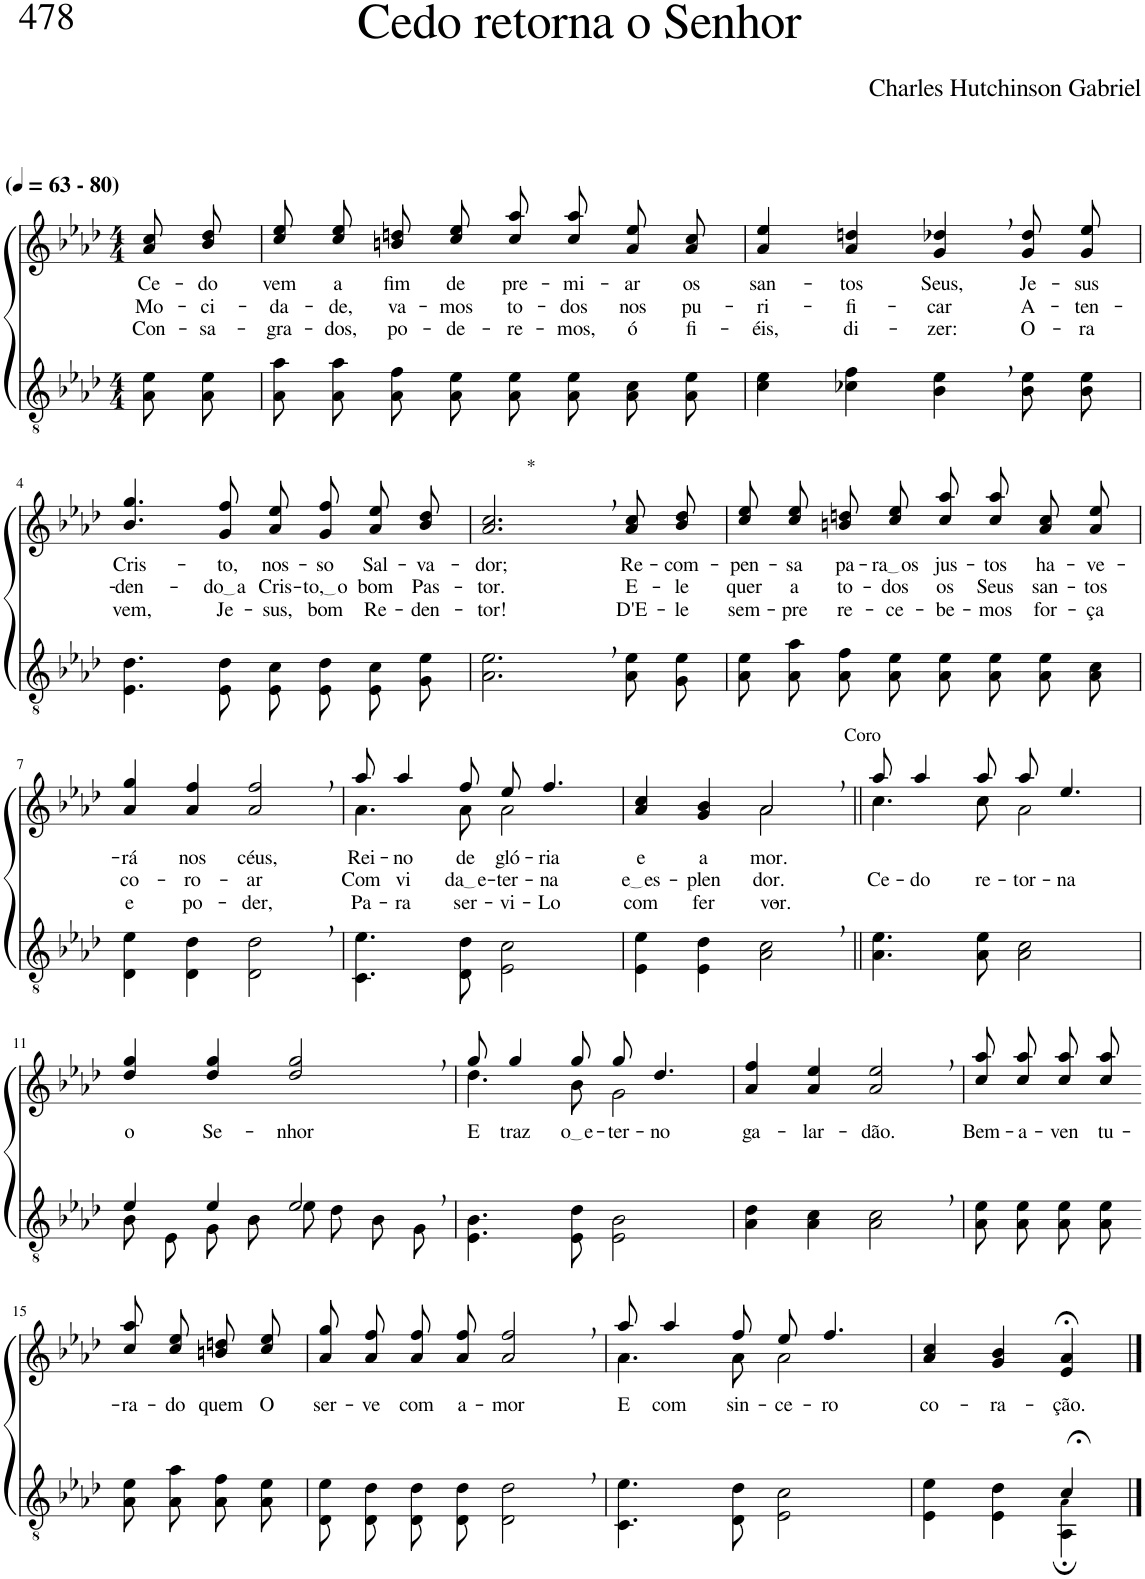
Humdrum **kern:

**kern	**kern	**text	**text	**text
*part2	*part1	*part1	*part1	*part1
*staff2	*staff1	*staff1	*staff1	*staff1
*I"Parte III e IV	*I"Parte I e II	*	*	*
*clefGv2	*clefG2	*	*	*
*Trd3c5	*Trd3c5	*	*	*
*k[b-e-a-d-]	*k[b-e-a-d-]	*	*	*
*M4/4	*M4/4	*	*	*
*MM63	*MM63	*	*	*
=1	=1	=1	=1	=1
!	!LO:TX:a:B:t=(	!	!	!
!	!LO:TX:a:B:t=- 80)	!	!	!
!	!	!LO:LY:b	!LO:LY:b	!LO:LY:b
8A-\ 8e-\L	8a-\ 8cc\L	Ce-	Mo-	Con-
!	!	!LO:LY:b	!LO:LY:b	!LO:LY:b
8A-\ 8e-\J	8b-\ 8dd-\J	-do	-ci-	-sa-
=2	=2	=2	=2	=2
!	!	!LO:LY:b	!LO:LY:b	!LO:LY:b
8A-\ 8a-\L	8cc\ 8ee-\L	vem	-da-	-gra-
!	!	!LO:LY:b	!LO:LY:b	!LO:LY:b
8A-\ 8a-\J	8cc\ 8ee-\J	a	-de,	-dos,
!	!	!LO:LY:b	!LO:LY:b	!LO:LY:b
8A-\ 8f\L	8bn\ 8ddn\L	fim	va-	po-
!	!	!LO:LY:b	!LO:LY:b	!LO:LY:b
8A-\ 8e-\J	8cc\ 8ee-\J	de	-mos	-de-
!	!	!LO:LY:b	!LO:LY:b	!LO:LY:b
8A-\ 8e-\L	8cc\ 8aa-\L	pre-	to-	-re-
!	!	!LO:LY:b	!LO:LY:b	!LO:LY:b
8A-\ 8e-\J	8cc\ 8aa-\J	-mi-	-dos	-mos,
!	!	!LO:LY:b	!LO:LY:b	!LO:LY:b
8A-\ 8c\L	8a-\ 8ee-\L	-ar	nos	ó
!	!	!LO:LY:b	!LO:LY:b	!LO:LY:b
8A-\ 8e-\J	8a-\ 8cc\J	os	pu-	fi-
=3	=3	=3	=3	=3
!	!	!LO:LY:b	!LO:LY:b	!LO:LY:b
4c\ 4e-\	4a-/ 4ee-/	san-	-ri-	-éis,
!	!	!LO:LY:b	!LO:LY:b	!LO:LY:b
4c-X\ 4f\	4a-/ 4ddn/	-tos	-fi-	di-
!	!	!LO:LY:b	!LO:LY:b	!LO:LY:b
4B-\, 4e-\,	4g/, 4dd-X/,	Seus,	-car	-zer:
!	!	!LO:LY:b	!LO:LY:b	!LO:LY:b
8B-\ 8e-\L	8g\ 8dd-\L	Je-	A-	O-
!	!	!LO:LY:b	!LO:LY:b	!LO:LY:b
8B-\ 8e-\J	8g\ 8ee-\J	-sus	-ten-	-ra
!!LO:LB:g=z
=4	=4	=4	=4	=4
!	!	!LO:LY:b	!LO:LY:b	!LO:LY:b
4.E-\ 4.d-\	4.b-/ 4.gg/	Cris-	-den-	vem,
!	!	!LO:LY:b	!LO:LY:b	!LO:LY:b
8E-\ 8d-\	8g/ 8ff/	-to,	do a	Je-
!	!	!LO:LY:b	!LO:LY:b	!LO:LY:b
8E-/ 8c/L	8a-\ 8ee-\L	nos-	Cris-	-sus,
!	!	!LO:LY:b	!LO:LY:b	!LO:LY:b
8E-/ 8d-/J	8g\ 8ff\J	-so	to, o	bom
!	!	!LO:LY:b	!LO:LY:b	!LO:LY:b
8E-/ 8c/L	8a-\ 8ee-\L	Sal-	bom	Re-
!	!	!LO:LY:b	!LO:LY:b	!LO:LY:b
8G/ 8e-/J	8b-\ 8dd-\J	-va-	Pas-	-den-
=5	=5	=5	=5	=5
!	!LO:TX:a:t=*	!	!	!
!	!	!LO:LY:b	!LO:LY:b	!LO:LY:b
2.A-\, 2.e-\,	2.a-/, 2.cc/,	-dor;	-tor.	-tor!
!	!	!LO:LY:b	!LO:LY:b	!LO:LY:b
8A-\ 8e-\L	8a-\ 8cc\L	Re-	E-	D'E-
!	!	!LO:LY:b	!LO:LY:b	!LO:LY:b
8G\ 8e-\J	8b-\ 8dd-\J	-com-	-le	-le
=6	=6	=6	=6	=6
!	!	!LO:LY:b	!LO:LY:b	!LO:LY:b
8A-\ 8e-\L	8cc\ 8ee-\L	-pen-	quer	sem-
!	!	!LO:LY:b	!LO:LY:b	!LO:LY:b
8A-\ 8a-\J	8cc\ 8ee-\J	-sa	a	-pre
!	!	!LO:LY:b	!LO:LY:b	!LO:LY:b
8A-\ 8f\L	8bn\ 8ddn\L	pa-	to-	re-
!	!	!LO:LY:b	!LO:LY:b	!LO:LY:b
8A-\ 8e-\J	8cc\ 8ee-\J	ra os	-dos	-ce-
!	!	!LO:LY:b	!LO:LY:b	!LO:LY:b
8A-\ 8e-\L	8cc\ 8aa-\L	jus-	os	-be-
!	!	!LO:LY:b	!LO:LY:b	!LO:LY:b
8A-\ 8e-\J	8cc\ 8aa-\J	-tos	Seus	-mos
!	!	!LO:LY:b	!LO:LY:b	!LO:LY:b
8A-\ 8e-\L	8a-\ 8cc\L	ha-	san-	for-
!	!	!LO:LY:b	!LO:LY:b	!LO:LY:b
8A-\ 8c\J	8a-\ 8ee-\J	-ve-	-tos	-ça
!!LO:LB:g=z
=7	=7	=7	=7	=7
!	!	!LO:LY:b	!LO:LY:b	!LO:LY:b
4D-\ 4e-\	4a-/ 4gg/	-rá	co-	e
!	!	!LO:LY:b	!LO:LY:b	!LO:LY:b
4D-\ 4d-\	4a-/ 4ff/	nos	-ro-	po-
!	!	!LO:LY:b	!LO:LY:b	!LO:LY:b
2D-\, 2d-\,	2a-/, 2ff/,	céus,	-ar	-der,
=8	=8	=8	=8	=8
*	*^	*	*	*
!	!	!	!LO:LY:b	!LO:LY:b	!LO:LY:b
4.C\ 4.e-\	8aa-/	4.a-\	Rei-	Com	Pa-
!	!	!	!LO:LY:b	!LO:LY:b	!LO:LY:b
.	4aa-/	.	-no	vi-	-ra
!	!	!	!LO:LY:b	!LO:LY:b	!LO:LY:b
8D-\ 8d-\	8ff/	8a-\	de	da e	ser-
!	!	!	!LO:LY:b	!LO:LY:b	!LO:LY:b
2E-\ 2c\	8ee-/	2a-\	gló-	-ter-	-vi-
!	!	!	!LO:LY:b	!LO:LY:b	!LO:LY:b
.	4.ff/	.	-ria	-na	-Lo
=9	=9	=9	=9	=9	=9
!	!	!	!LO:LY:b	!LO:LY:b	!LO:LY:b
4E-\ 4e-\	4a-/ 4cc/	2ryy	e	e es	com
!	!	!	!LO:LY:b	!LO:LY:b	!LO:LY:b
4E-\ 4d-\	4g/ 4b-/	.	a-	-plen-	fer-
!	!LO:TX:a:t=Coro	!	!	!	!
!	!	!	!LO:LY:b	!LO:LY:b	!LO:LY:b
2A-\, 2c\,	2a-,/	2a-\	-mor.	-dor.	-vor.-
=10||	=10||	=10||	=10||	=10||	=10||
!	!	!	!	!LO:LY:b	!
4.A-\ 4.e-\	8aa-/	4.cc\	.	Ce-	.
!	!	!	!	!LO:LY:b	!
.	4aa-/	.	.	-do	.
!	!	!	!	!LO:LY:b	!
8A-\ 8e-\	8aa-/	8cc\	.	re-	.
!	!	!	!	!LO:LY:b	!
2A-\ 2c\	8aa-/	2a-\	.	-tor-	.
!	!	!	!	!LO:LY:b	!
.	4.ee-/	.	.	-na	.
*	*v	*v	*	*	*
!!LO:LB:g=z
=11	=11	=11	=11	=11
*^	*	*	*	*
!	!	!	!LO:LY:b	!	!
4e-/	8B-\L	4dd-/ 4gg/	o	.	.
.	8E-\J	.	.	.	.
!	!	!	!LO:LY:b	!	!
4e-/	8G\L	4dd-/ 4gg/	Se-	.	.
.	8B-\J	.	.	.	.
!	!	!	!LO:LY:b	!	!
2e-,/	8e-\L	2dd-/, 2gg/,	-nhor	.	.
.	8d-\J	.	.	.	.
.	8B-\L	.	.	.	.
.	8G\J	.	.	.	.
=12	=12	=12	=12	=12	=12
*	*	*^	*	*	*
!	!	!	!	!LO:LY:b	!	!
*v	*v	*	*	*	*	*
4.E-\ 4.B-\	8gg/	4.dd-\	-E	.	.
!	!	!	!LO:LY:b	!	!
.	4gg/	.	traz	.	.
!	!	!	!LO:LY:b	!	!
8E-\ 8d-\	8gg/	8b-\	o e	.	.
!	!	!	!LO:LY:b	!	!
2E-\ 2B-\	8gg/	2g\	-ter-	.	.
!	!	!	!LO:LY:b	!	!
.	4.dd-/	.	-no	.	.
*	*v	*v	*	*	*
=13	=13	=13	=13	=13
!	!	!LO:LY:b	!	!
4A-\ 4d-\	4a-/ 4ff/	ga-	.	.
!	!	!LO:LY:b	!	!
4A-\ 4c\	4a-/ 4ee-/	-lar-	.	.
!	!	!LO:LY:b	!	!
2A-\, 2c\,	2a-/, 2ee-/,	-dão.	.	.
=14	=14	=14	=14	=14
!	!	!LO:LY:b	!	!
8A-\ 8e-\L	8cc\ 8aa-\L	Bem-	.	.
!	!	!LO:LY:b	!	!
8A-\ 8e-\J	8cc\ 8aa-\J	-a-	.	.
!	!	!LO:LY:b	!	!
8A-\ 8e-\L	8cc\ 8aa-\L	-ven	.	.
!	!	!LO:LY:b	!	!
8A-\ 8e-\J	8cc\ 8aa-\J	tu-	.	.
!!LO:LB:g=z
=15-	=15-	=15-	=15-	=15-
!	!	!LO:LY:b	!	!
8A-\ 8e-\L	8cc\ 8aa-\L	-ra-	.	.
!	!	!LO:LY:b	!	!
8A-\ 8a-\J	8cc\ 8ee-\J	-do	.	.
!	!	!LO:LY:b	!	!
8A-\ 8f\L	8bn\ 8ddn\L	quem	.	.
!	!	!LO:LY:b	!	!
8A-\ 8e-\J	8cc\ 8ee-\J	O	.	.
=16	=16	=16	=16	=16
!	!	!LO:LY:b	!	!
8D-/ 8e-/L	8a-\ 8gg\L	ser-	.	.
!	!	!LO:LY:b	!	!
8D-/ 8d-/J	8a-\ 8ff\J	-ve	.	.
!	!	!LO:LY:b	!	!
8D-/ 8d-/L	8a-\ 8ff\L	com	.	.
!	!	!LO:LY:b	!	!
8D-/ 8d-/J	8a-\ 8ff\J	a-	.	.
!	!	!LO:LY:b	!	!
2D-\, 2d-\,	2a-/, 2ff/,	-mor	.	.
=17	=17	=17	=17	=17
*	*^	*	*	*
!	!	!	!LO:LY:b	!	!
4.C\ 4.e-\	8aa-/	4.a-\	E	.	.
!	!	!	!LO:LY:b	!	!
.	4aa-/	.	com	.	.
!	!	!	!LO:LY:b	!	!
8D-\ 8d-\	8ff/	8a-\	sin-	.	.
!	!	!	!LO:LY:b	!	!
2E-\ 2c\	8ee-/	2a-\	-ce-	.	.
!	!	!	!LO:LY:b	!	!
.	4.ff/	.	-ro	.	.
*	*v	*v	*	*	*
=18	=18	=18	=18	=18
*^	*	*	*	*
!	!	!	!LO:LY:b	!	!
2ryy	4E-\ 4e-\	4a-/ 4cc/	co-	.	.
!	!	!	!LO:LY:b	!	!
.	4E-\ 4d-\	4g/ 4b-/	-ra-	.	.
!	!	!	!LO:LY:b	!	!
4c;</	4AA-\; 4A-!\;	4e-/;< 4a-/;<	-ção.	.	.
*v	*v	*	*	*	*
==	==	==	==	==
*-	*-	*-	*-	*-
